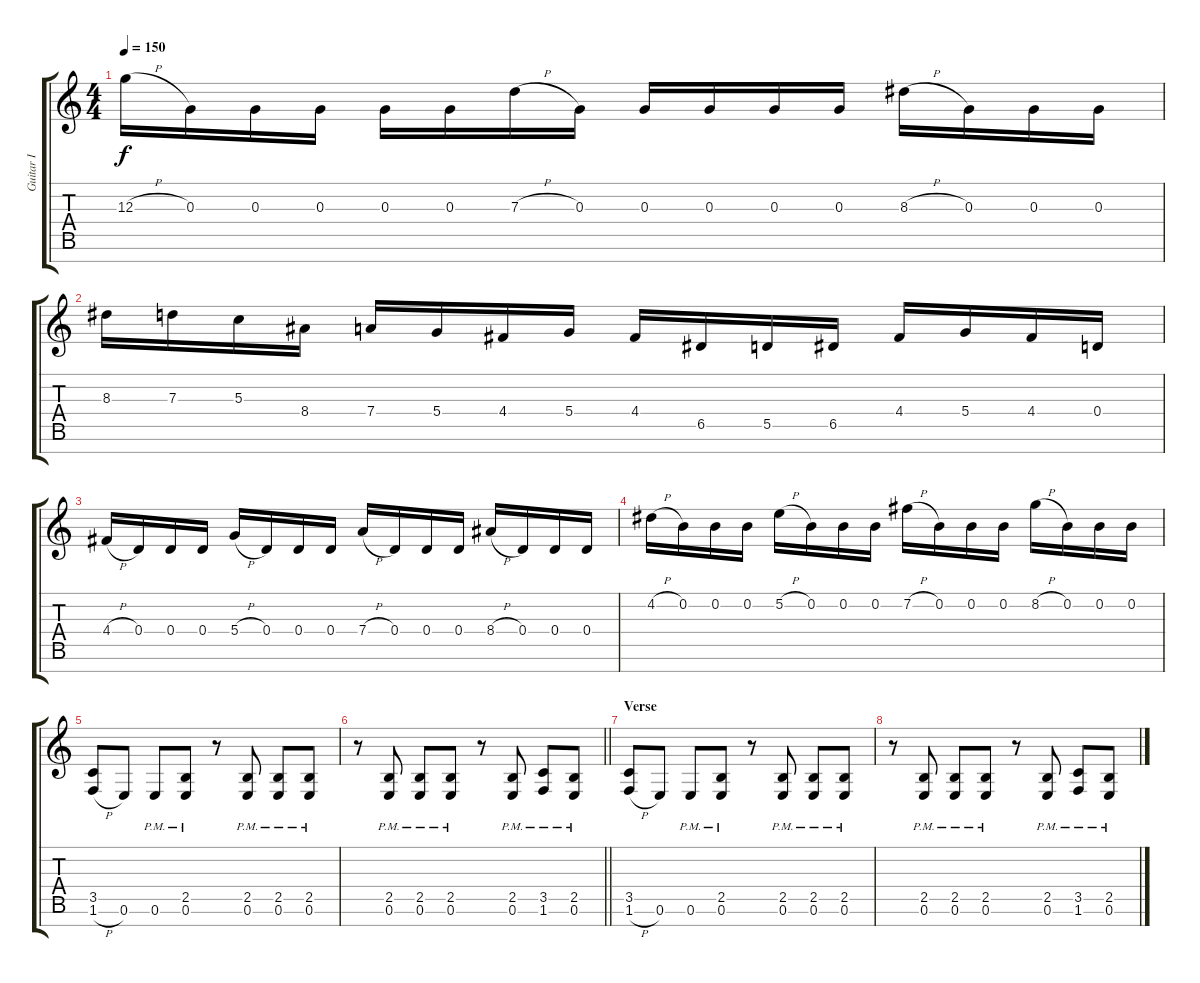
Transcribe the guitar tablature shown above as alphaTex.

\track ("Guitar I" "Guitar I") {instrument distortionguitar}
\staff {score tabs}
\tuning (E4 B3 G3 D3 A2 E2 B1) {hide}
\ts (4 4)
\tempo 150
\clef g2
\ks c
12.3{h}.16{dy f} 0.3.16 0.3.16 0.3.16 0.3.16 0.3.16 7.3{h}.16 0.3.16 0.3.16 0.3.16 0.3.16 0.3.16 8.3{h}.16 0.3.16 0.3.16 0.3.16 |
8.3.16 7.3.16 5.3.16 8.4.16 7.4.16 5.4.16 4.4.16 5.4.16 4.4.16 6.5.16 5.5.16 6.5.16 4.4.16 5.4.16 4.4.16 0.4.16 |
4.4{h}.16 0.4.16 0.4.16 0.4.16 5.4{h}.16 0.4.16 0.4.16 0.4.16 7.4{h}.16 0.4.16 0.4.16 0.4.16 8.4{h}.16 0.4.16 0.4.16 0.4.16 |
4.2{h}.16 0.2.16 0.2.16 0.2.16 5.2{h}.16 0.2.16 0.2.16 0.2.16 7.2{h}.16 0.2.16 0.2.16 0.2.16 8.2{h}.16 0.2.16 0.2.16 0.2.16 |
(3.5 1.6{h}).8 0.6.8 0.6{pm}.8 (2.5{pm} 0.6{pm}).8 r.8 (2.5{pm} 0.6{pm}).8 (2.5{pm} 0.6{pm}).8 (2.5{pm} 0.6{pm}).8 |
\barLineRight lightlight
r.8 (2.5{pm} 0.6{pm}).8 (2.5{pm} 0.6{pm}).8 (2.5{pm} 0.6{pm}).8 r.8 (2.5{pm} 0.6{pm}).8 (3.5{pm} 1.6{pm}).8 (2.5{pm} 0.6{pm}).8 |
\section ("" "Verse")
(3.5 1.6{h}).8 0.6.8 0.6{pm}.8 (2.5{pm} 0.6{pm}).8 r.8 (2.5{pm} 0.6{pm}).8 (2.5{pm} 0.6{pm}).8 (2.5{pm} 0.6{pm}).8 |
r.8 (2.5{pm} 0.6{pm}).8 (2.5{pm} 0.6{pm}).8 (2.5{pm} 0.6{pm}).8 r.8 (2.5{pm} 0.6{pm}).8 (3.5{pm} 1.6{pm}).8 (2.5{pm} 0.6{pm}).8
